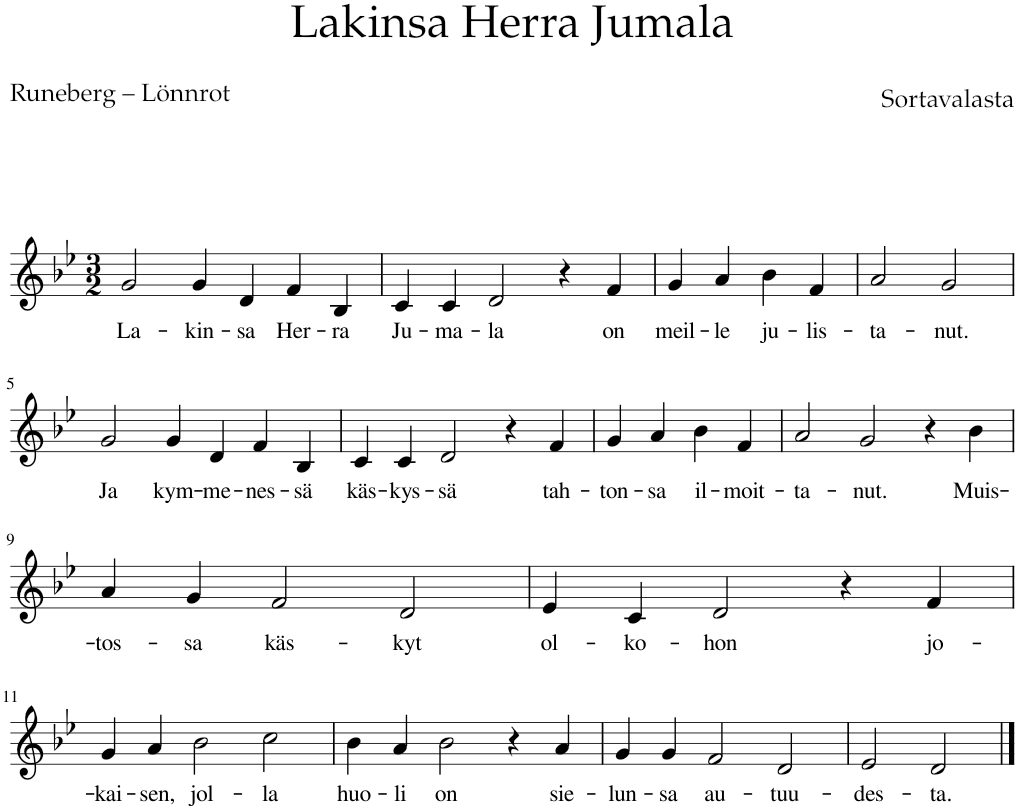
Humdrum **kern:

**kern	**text
*part1	*part1
*staff1	*staff1
*I"Staff	*
*clefG2	*
*k[b-e-]	*
*M3/2	*
=1	=1
!	!LO:LY:b
2g/	La-
!	!LO:LY:b
4g/	-kin-
!	!LO:LY:b
4d/	-sa
!	!LO:LY:b
4f/	Her-
!	!LO:LY:b
4B-/	-ra
=2	=2
!	!LO:LY:b
4c/	Ju-
!	!LO:LY:b
4c/	-ma-
!	!LO:LY:b
2d/	-la
4r	.
!	!LO:LY:b
4f/	on
=3	=3
!	!LO:LY:b
4g/	meil-
!	!LO:LY:b
4a/	-le
!	!LO:LY:b
4b-\	ju-
!	!LO:LY:b
4f/	-lis-
=4	=4
!	!LO:LY:b
2a/	-ta-
!	!LO:LY:b
2g/	-nut.
!!LO:LB:g=z
=5	=5
!	!LO:LY:b
2g/	Ja
!	!LO:LY:b
4g/	kym-
!	!LO:LY:b
4d/	-me-
!	!LO:LY:b
4f/	-nes-
!	!LO:LY:b
4B-/	-sä
=6	=6
!	!LO:LY:b
4c/	käs-
!	!LO:LY:b
4c/	-kys-
!	!LO:LY:b
2d/	-sä
4r	.
!	!LO:LY:b
4f/	tah-
=7	=7
!	!LO:LY:b
4g/	-ton-
!	!LO:LY:b
4a/	-sa
!	!LO:LY:b
4b-\	il-
!	!LO:LY:b
4f/	-moit-
=8	=8
!	!LO:LY:b
2a/	-ta-
!	!LO:LY:b
2g/	-nut.
4r	.
!	!LO:LY:b
4b-\	Muis-
!!LO:LB:g=z
=9	=9
!	!LO:LY:b
4a/	-tos-
!	!LO:LY:b
4g/	-sa
!	!LO:LY:b
2f/	käs-
!	!LO:LY:b
2d/	-kyt
=10	=10
!	!LO:LY:b
4e-/	ol-
!	!LO:LY:b
4c/	-ko-
!	!LO:LY:b
2d/	-hon
4r	.
!	!LO:LY:b
4f/	jo-
!!LO:LB:g=z
=11	=11
!	!LO:LY:b
4g/	-kai-
!	!LO:LY:b
4a/	-sen,
!	!LO:LY:b
2b-\	jol-
!	!LO:LY:b
2cc\	-la
=12	=12
!	!LO:LY:b
4b-\	huo-
!	!LO:LY:b
4a/	-li
!	!LO:LY:b
2b-\	on
4r	.
!	!LO:LY:b
4a/	sie-
=13	=13
!	!LO:LY:b
4g/	-lun-
!	!LO:LY:b
4g/	-sa
!	!LO:LY:b
2f/	au-
!	!LO:LY:b
2d/	-tuu-
=14	=14
!	!LO:LY:b
2e-/	-des-
!	!LO:LY:b
2d/	-ta.
==	==
*-	*-
